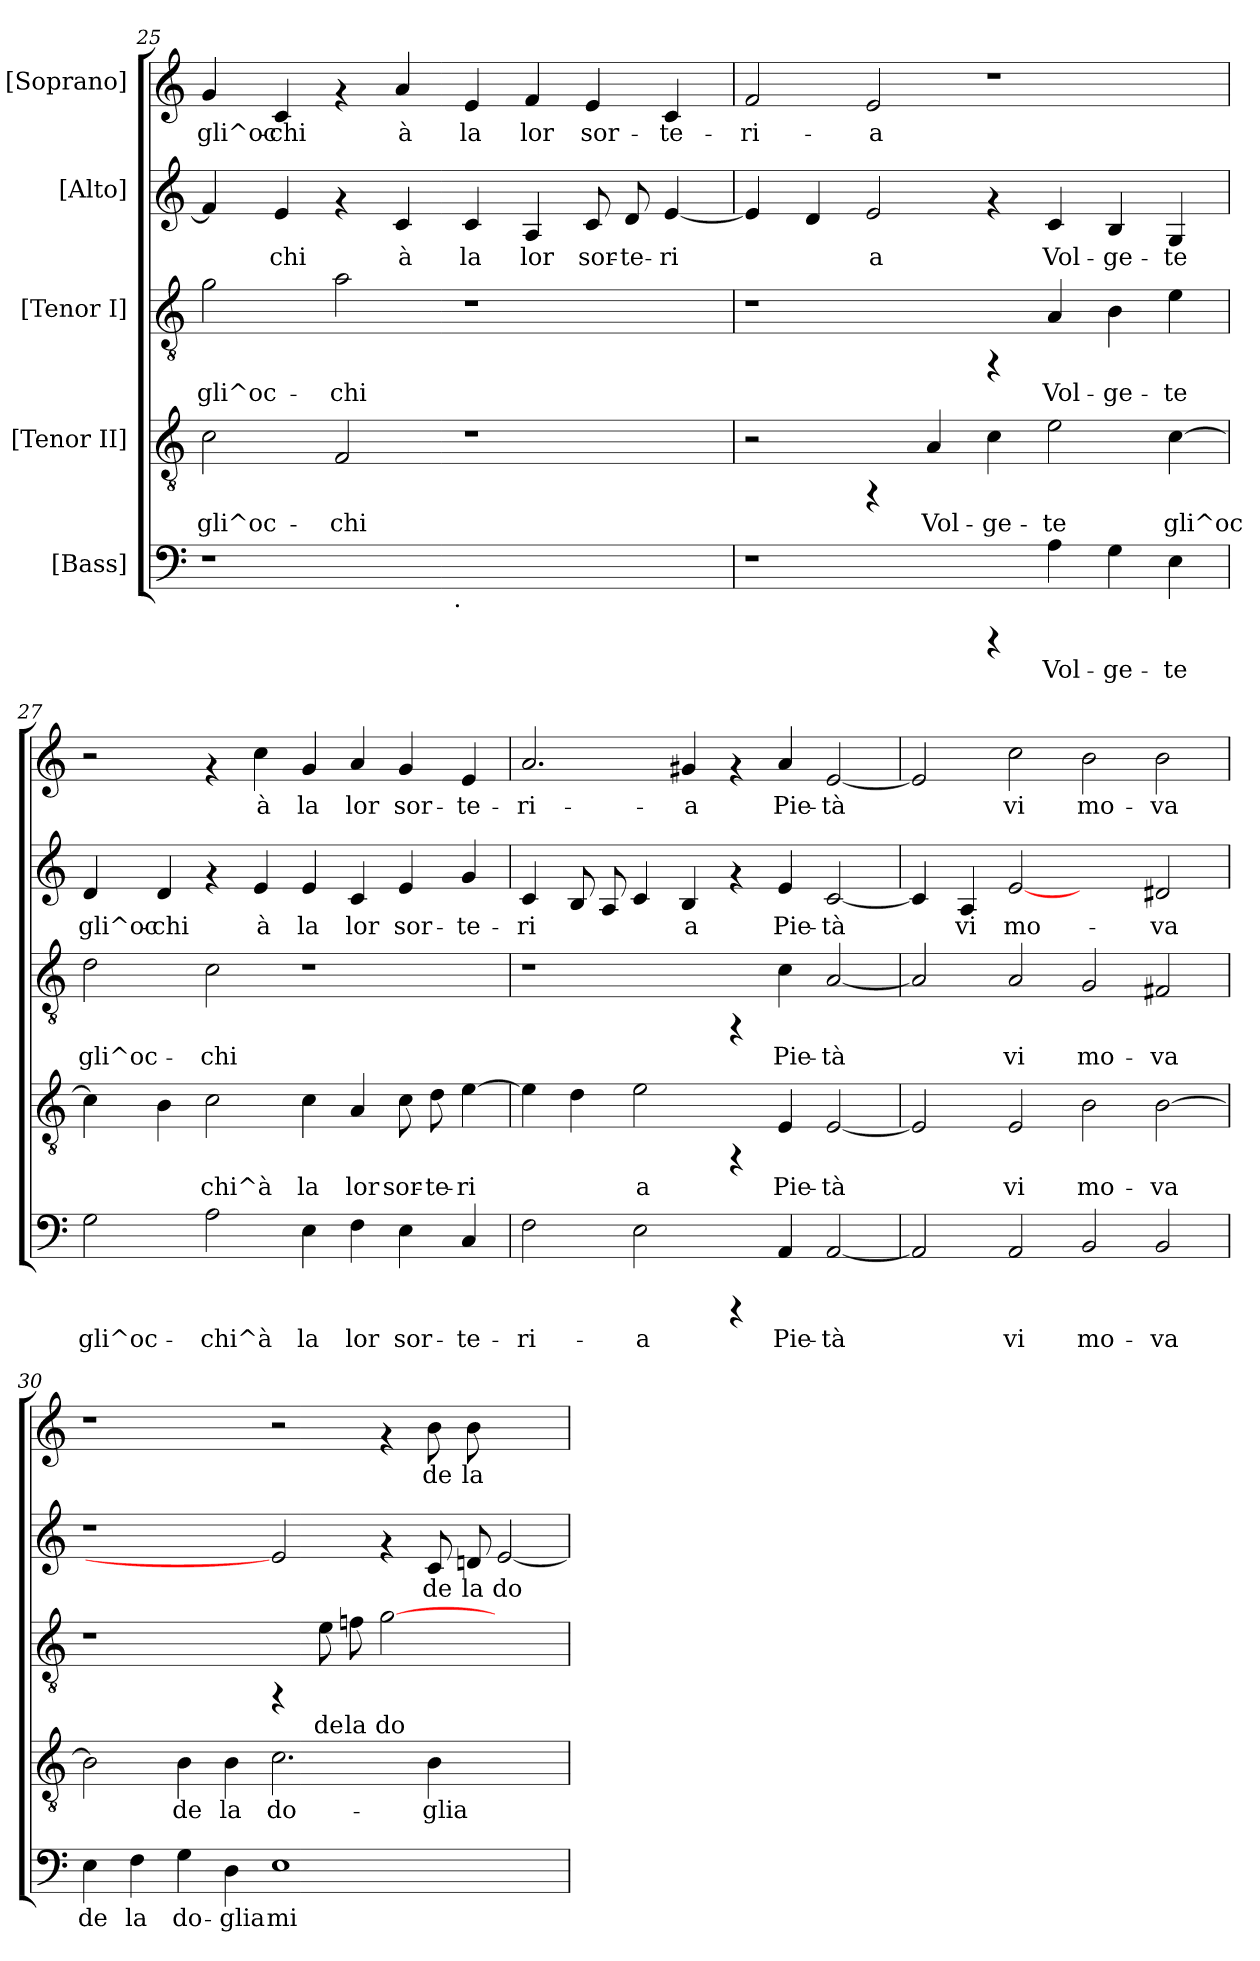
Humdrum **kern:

**kern	**text	**kern	**text	**kern	**text	**kern	**text	**kern	**text
*part5	*part5	*part4	*part4	*part3	*part3	*part2	*part2	*part1	*part1
*staff5	*staff5	*staff4	*staff4	*staff3	*staff3	*staff2	*staff2	*staff1	*staff1
*I"[Bass]	*	*I"[Tenor II]	*	*I"[Tenor I]	*	*I"[Alto]	*	*I"[Soprano]	*
*clefF4	*	*clefGv2	*	*clefGv2	*	*clefG2	*	*clefG2	*
*k[]	*	*k[]	*	*k[]	*	*k[]	*	*k[]	*
*C:	*	*C:	*	*C:	*	*C:	*	*C:	*
=25	=25	=25	=25	=25	=25	=25	=25	=25	=25
!	!	!	!LO:LY:b:cj	!	!LO:LY:b:cj	!	!LO:LY:b:cj	!	!LO:LY:b:cj
*^	*	*	*	*	*	*	*	*	*
1r	2ryy	.	2c\	gli^oc-	2g\	gli^oc-	4f/]	--	4g/	gli^oc-
!	!	!	!	!	!	!	!	!LO:LY:b:cj	!	!LO:LY:b:cj
.	.	.	.	.	.	.	4e/	-chi	4c/	-chi
!	!	!	!	!LO:LY:b:cj	!	!LO:LY:b:cj	!	!	!	!
.	4ryy	.	2F/	-chi	2a\	-chi	4rf	.	4rf	.
!	!	!	!	!	!	!	!	!LO:LY:b:cj	!	!LO:LY:b:cj
.	8...ryy	.	.	.	.	.	4c/	à	4a/	à
!	!LO:TX:b:t=.	!	!	!	!	!	!	!	!	!
.	1ryy	.	.	.	.	.	.	.	.	.
!	!	!	!	!	!	!	!	!LO:LY:b:cj	!	!LO:LY:b:cj
1ryy	.	.	1r	.	1r	.	4c/	la	4e/	la
!	!	!	!	!	!	!	!	!LO:LY:b:cj	!	!LO:LY:b:cj
.	.	.	.	.	.	.	4A/	lor	4f/	lor
!	!	!	!	!	!	!	!	!LO:LY:b:cj	!	!LO:LY:b:cj
.	.	.	.	.	.	.	8c/	sor-	4e/	sor-
!	!	!	!	!	!	!	!	!LO:LY:b:cj	!	!
.	.	.	.	.	.	.	8d/	-te-	.	.
!	!	!	!	!	!	!	!	!LO:LY:b:cj	!	!LO:LY:b:cj
.	.	.	.	.	.	.	[>4e/	-ri-	4c/	-te-
.	64ryy	.	.	.	.	.	.	.	.	.
!!LO:PB:g=z
=26	=26	=26	=26	=26	=26	=26	=26	=26	=26	=26
!	!	!	!	!	!	!	!	!LO:LY:b:cj	!	!LO:LY:b:cj
*v	*v	*	*	*	*	*	*	*	*	*
1r	.	2r	.	1r	.	4e/]	--	2f/	-ri-
!	!	!	!	!	!	!	!LO:LY:b:cj	!	!
.	.	.	.	.	.	4d/	--	.	.
!	!	!	!	!	!	!	!LO:LY:b:cj	!	!LO:LY:b:cj
.	.	4rFF	.	.	.	2e/	-a	2e/	-a
!	!	!	!LO:LY:b:cj	!	!	!	!	!	!
.	.	4A/	Vol-	.	.	.	.	.	.
!	!	!	!LO:LY:b:cj	!	!	!	!	!	!
4rCCC	.	4c\	-ge-	4rFF	.	4rf	.	1r	.
!	!LO:LY:b:cj	!	!LO:LY:b:cj	!	!LO:LY:b:cj	!	!LO:LY:b:cj	!	!
4A\	Vol-	2e\	-te	4A/	Vol-	4c/	Vol-	.	.
!	!LO:LY:b:cj	!	!	!	!LO:LY:b:cj	!	!LO:LY:b:cj	!	!
4G\	-ge-	.	.	4B\	-ge-	4B/	-ge-	.	.
!	!LO:LY:b:cj	!	!LO:LY:b:cj	!	!LO:LY:b:cj	!	!LO:LY:b:cj	!	!
4E\	-te	[>4c\	gli^oc-	4e\	-te	4G/	-te	.	.
=27	=27	=27	=27	=27	=27	=27	=27	=27	=27
!	!LO:LY:b:cj	!	!LO:LY:b:cj	!	!LO:LY:b:cj	!	!LO:LY:b:cj	!	!
2G\	gli^oc-	4c\]	--	2d\	gli^oc-	4d/	gli^oc-	2r	.
!	!	!	!LO:LY:b:cj	!	!	!	!LO:LY:b:cj	!	!
.	.	4B\	--	.	.	4d/	-chi	.	.
!	!LO:LY:b:cj	!	!LO:LY:b:cj	!	!LO:LY:b:cj	!	!	!	!
2A\	-chi^à	2c\	-chi^à	2c\	-chi	4rf	.	4rf	.
!	!	!	!	!	!	!	!LO:LY:b:cj	!	!LO:LY:b:cj
.	.	.	.	.	.	4e/	à	4cc\	à
!	!LO:LY:b:cj	!	!LO:LY:b:cj	!	!	!	!LO:LY:b:cj	!	!LO:LY:b:cj
4E\	la	4c\	la	1r	.	4e/	la	4g/	la
!	!LO:LY:b:cj	!	!LO:LY:b:cj	!	!	!	!LO:LY:b:cj	!	!LO:LY:b:cj
4F\	lor	4A/	lor	.	.	4c/	lor	4a/	lor
!	!LO:LY:b:cj	!	!LO:LY:b:cj	!	!	!	!LO:LY:b:cj	!	!LO:LY:b:cj
4E\	sor-	8c\	sor-	.	.	4e/	sor-	4g/	sor-
!	!	!	!LO:LY:b:cj	!	!	!	!	!	!
.	.	8d\	-te-	.	.	.	.	.	.
!	!LO:LY:b:cj	!	!LO:LY:b:cj	!	!	!	!LO:LY:b:cj	!	!LO:LY:b:cj
4C/	-te-	[>4e\	-ri-	.	.	4g/	-te-	4e/	-te-
=28	=28	=28	=28	=28	=28	=28	=28	=28	=28
!	!LO:LY:b:cj	!	!LO:LY:b:cj	!	!	!	!LO:LY:b:cj	!	!LO:LY:b:cj
2F\	-ri-	4e\]	--	1r	.	4c/	-ri-	2.a/	-ri-
!	!	!	!LO:LY:b:cj	!	!	!	!LO:LY:b:cj	!	!
.	.	4d\	--	.	.	8B/	--	.	.
!	!	!	!	!	!	!	!LO:LY:b:cj	!	!
.	.	.	.	.	.	8A/	--	.	.
!	!LO:LY:b:cj	!	!LO:LY:b:cj	!	!	!	!LO:LY:b:cj	!	!
2E\	-a	2e\	-a	.	.	4c/	--	.	.
!	!	!	!	!	!	!	!LO:LY:b:cj	!	!LO:LY:b:cj
.	.	.	.	.	.	4B/	-a	4g#X/	-a
4rCCC	.	4rFF	.	4rFF	.	4rf	.	4rf	.
!	!LO:LY:b:cj	!	!LO:LY:b:cj	!	!LO:LY:b:cj	!	!LO:LY:b:cj	!	!LO:LY:b:cj
4AA/	Pie-	4E/	Pie-	4c\	Pie-	4e/	Pie-	4a/	Pie-
!	!LO:LY:b:cj	!	!LO:LY:b:cj	!	!LO:LY:b:cj	!	!LO:LY:b:cj	!	!LO:LY:b:cj
[<2AA/	-tà	[<2E/	-tà	[<2A/	-tà	[<2c/	-tà	[<2e/	-tà
!!LO:PB:g=z
=29	=29	=29	=29	=29	=29	=29	=29	=29	=29
!	!LO:LY:b:cj	!	!LO:LY:b:cj	!	!LO:LY:b:cj	!	!LO:LY:b:cj	!	!LO:LY:b:cj
2AA/]	.	2E/]	.	2A/]	.	4c/]	.	2e/]	.
!	!	!	!	!	!	!	!LO:LY:b:cj	!	!
.	.	.	.	.	.	4A/	vi	.	.
!	!LO:LY:b:cj	!	!LO:LY:b:cj	!	!LO:LY:b:cj	!	!LO:LY:b:cj	!	!LO:LY:b:cj
2AA/	vi	2E/	vi	2A/	vi	[2e	mo-	2cc\	vi
!	!LO:LY:b:cj	!	!LO:LY:b:cj	!	!LO:LY:b:cj	!	!	!	!LO:LY:b:cj
2BB/	mo-	2B\	mo-	2G/	mo-	2ryy	.	2b\	mo-
!	!LO:LY:b:cj	!	!LO:LY:b:cj	!	!LO:LY:b:cj	!	!LO:LY:b:cj	!	!LO:LY:b:cj
2BB/	-va	[>2B\	-va	2F#X/	-va	2d#X/	-va	2b\	-va
=30	=30	=30	=30	=30	=30	=30	=30	=30	=30
!	!LO:LY:b:cj	!	!LO:LY:b:cj	!	!	!	!	!	!
4E\	de	2B\]	.	1r	.	1r	.	1r	.
!	!LO:LY:b:cj	!	!	!	!	!	!	!	!
4F\	la	.	.	.	.	.	.	.	.
!	!LO:LY:b:cj	!	!LO:LY:b:cj	!	!	!	!	!	!
4G\	do-	4B\	de	.	.	.	.	.	.
!	!LO:LY:b:cj	!	!LO:LY:b:cj	!	!	!	!	!	!
4D\	-glia	4B\	la	.	.	.	.	.	.
!	!LO:LY:b:cj	!	!LO:LY:b:cj	!	!	!	!	!	!
1E	mi-	2.c\	do-	4rFF	.	2e]	.	2r	.
!	!	!	!	!	!LO:LY:b:cj	!	!	!	!
.	.	.	.	8e\	de	.	.	.	.
!	!	!	!	!	!LO:LY:b:cj	!	!	!	!
.	.	.	.	8fn\	la	.	.	.	.
!	!	!	!	!	!LO:LY:b:cj	!	!	!	!
.	.	.	.	[>2g\	do-	4rf	.	4rf	.
!	!	!	!LO:LY:b:cj	!	!	!	!LO:LY:b:cj	!	!LO:LY:b:cj
.	.	4B\	-glia	.	.	8c/	de	8b\	de
!	!	!	!	!	!	!	!LO:LY:b:cj	!	!LO:LY:b:cj
.	.	.	.	.	.	8dn/	la	8b\	la
!	!	!	!	!	!	!	!LO:LY:b:cj	!	!
2ryy	.	2ryy	.	2ryy	.	[<2e/	do-	2ryy	.
=	=	=	=	=	=	=	=	=	=
*-	*-	*-	*-	*-	*-	*-	*-	*-	*-
